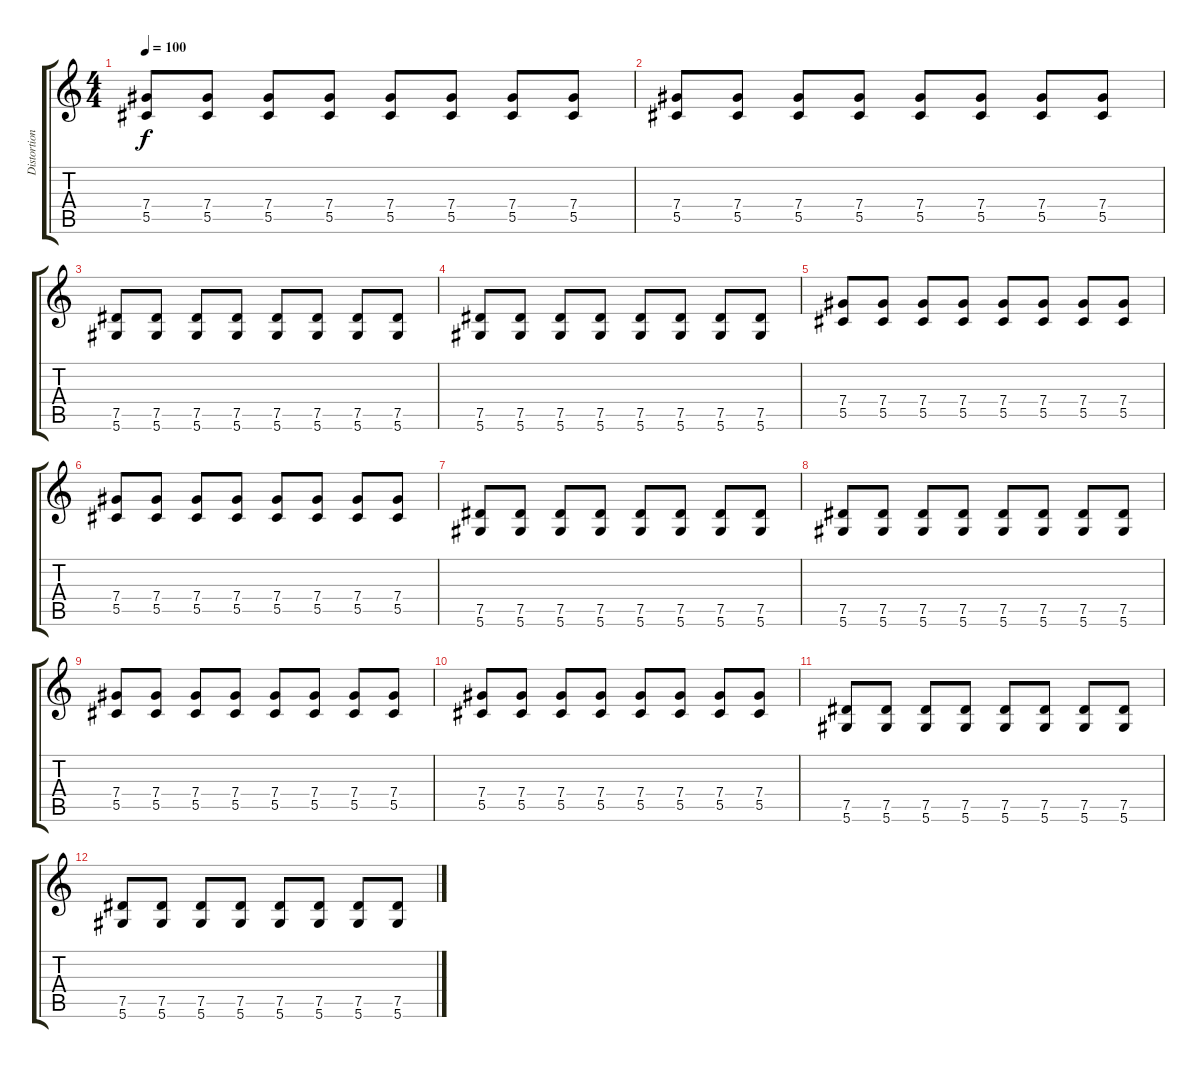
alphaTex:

\track ("Distortion Guitar" "Distortion") {instrument distortionguitar}
\staff {score tabs}
\tuning (Eb4 Bb3 Gb3 Db3 Ab2 Eb2) {hide}
\ts (4 4)
\tempo 100
\clef g2
\ks c
(7.4 5.5).8{dy f} (7.4 5.5).8 (7.4 5.5).8 (7.4 5.5).8 (7.4 5.5).8 (7.4 5.5).8 (7.4 5.5).8 (7.4 5.5).8 |
(7.4 5.5).8 (7.4 5.5).8 (7.4 5.5).8 (7.4 5.5).8 (7.4 5.5).8 (7.4 5.5).8 (7.4 5.5).8 (7.4 5.5).8 |
(7.5 5.6).8 (7.5 5.6).8 (7.5 5.6).8 (7.5 5.6).8 (7.5 5.6).8 (7.5 5.6).8 (7.5 5.6).8 (7.5 5.6).8 |
(7.5 5.6).8 (7.5 5.6).8 (7.5 5.6).8 (7.5 5.6).8 (7.5 5.6).8 (7.5 5.6).8 (7.5 5.6).8 (7.5 5.6).8 |
(7.4 5.5).8 (7.4 5.5).8 (7.4 5.5).8 (7.4 5.5).8 (7.4 5.5).8 (7.4 5.5).8 (7.4 5.5).8 (7.4 5.5).8 |
(7.4 5.5).8 (7.4 5.5).8 (7.4 5.5).8 (7.4 5.5).8 (7.4 5.5).8 (7.4 5.5).8 (7.4 5.5).8 (7.4 5.5).8 |
(7.5 5.6).8 (7.5 5.6).8 (7.5 5.6).8 (7.5 5.6).8 (7.5 5.6).8 (7.5 5.6).8 (7.5 5.6).8 (7.5 5.6).8 |
(7.5 5.6).8 (7.5 5.6).8 (7.5 5.6).8 (7.5 5.6).8 (7.5 5.6).8 (7.5 5.6).8 (7.5 5.6).8 (7.5 5.6).8 |
(7.4 5.5).8 (7.4 5.5).8 (7.4 5.5).8 (7.4 5.5).8 (7.4 5.5).8 (7.4 5.5).8 (7.4 5.5).8 (7.4 5.5).8 |
(7.4 5.5).8 (7.4 5.5).8 (7.4 5.5).8 (7.4 5.5).8 (7.4 5.5).8 (7.4 5.5).8 (7.4 5.5).8 (7.4 5.5).8 |
(7.5 5.6).8 (7.5 5.6).8 (7.5 5.6).8 (7.5 5.6).8 (7.5 5.6).8 (7.5 5.6).8 (7.5 5.6).8 (7.5 5.6).8 |
(7.5 5.6).8 (7.5 5.6).8 (7.5 5.6).8 (7.5 5.6).8 (7.5 5.6).8 (7.5 5.6).8 (7.5 5.6).8 (7.5 5.6).8
